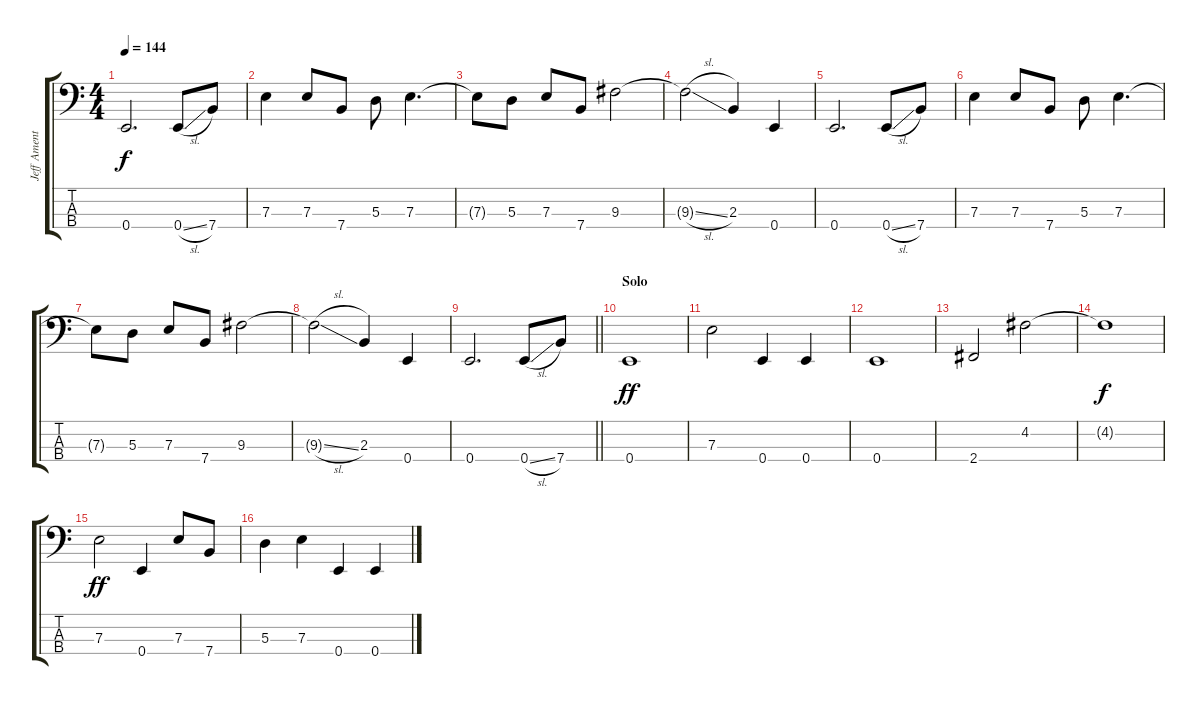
\track ("Jeff Ament" "Jeff Ament") {instrument electricbassfinger}
\staff {score tabs}
\tuning (G2 D2 A1 E1) {hide}
\ts (4 4)
\tempo 144
\clef f4
\ks c
0.4.2{d dy f} 0.4{sl}.8 7.4.8 |
7.3.4 7.3.8 7.4.8 5.3.8 7.3.4{d} |
7.3{t}.8 5.3.8 7.3.8 7.4.8 9.3.2 |
9.3{sl t}.2 2.3.4 0.4.4 |
0.4.2{d} 0.4{sl}.8 7.4.8 |
7.3.4 7.3.8 7.4.8 5.3.8 7.3.4{d} |
7.3{t}.8 5.3.8 7.3.8 7.4.8 9.3.2 |
9.3{sl t}.2 2.3.4 0.4.4 |
\barLineRight lightlight
0.4.2{d} 0.4{sl}.8 7.4.8 |
\section ("" "Solo")
0.4.1{dy ff} |
7.3.2 0.4.4 0.4.4 |
0.4.1 |
2.4.2 4.2.2 |
4.2{t}.1{dy f} |
7.3.2{dy ff} 0.4.4 7.3.8 7.4.8 |
5.3.4 7.3.4 0.4.4 0.4.4
